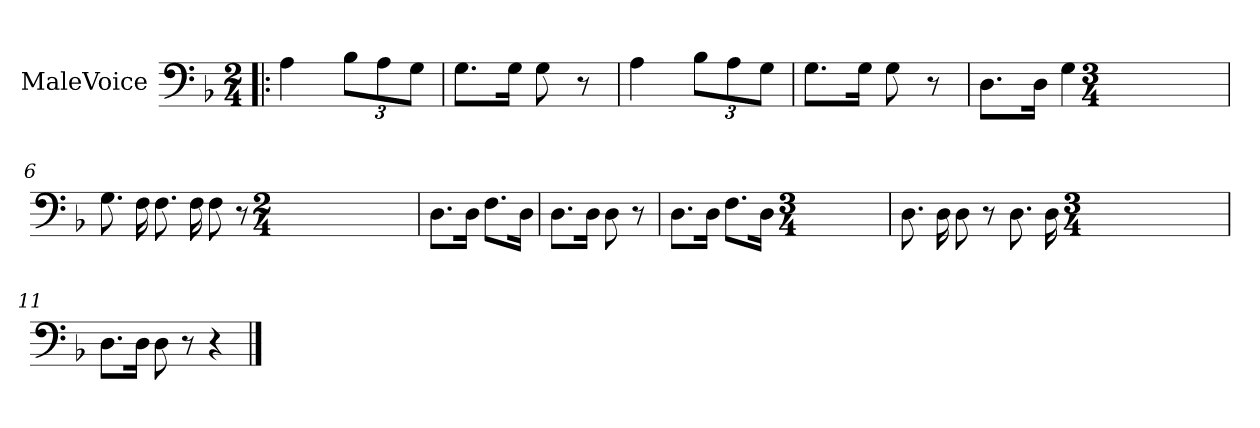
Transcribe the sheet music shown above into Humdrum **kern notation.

**kern
*part1
*staff1
*I"MaleVoice
*clefF4
*k[b-]
*M2/4
*MM112
=1!|:
4A
12B-\L
12A\
12G\J
=2
8.G\L
16G\Jk
8G
8r
=3
4A
12B-\L
12A\
12G\J
=4
8.G\L
16G\Jk
8G
8r
=5
8.D\L
16D\Jk
4G
*M3/4
=6
8.G
16F
8.F
16F
8F
8r
*M2/4
=7
8.D\L
16D\Jk
8.F\L
16D\Jk
=8
8.D\L
16D\Jk
8D
8r
=9
8.D\L
16D\Jk
8.F\L
16D\Jk
*M3/4
=10
8.D
16D
8D
8r
8.D
16D
*M3/4
=11
8.D\L
16D\Jk
8D
8r
4r
==
*-
